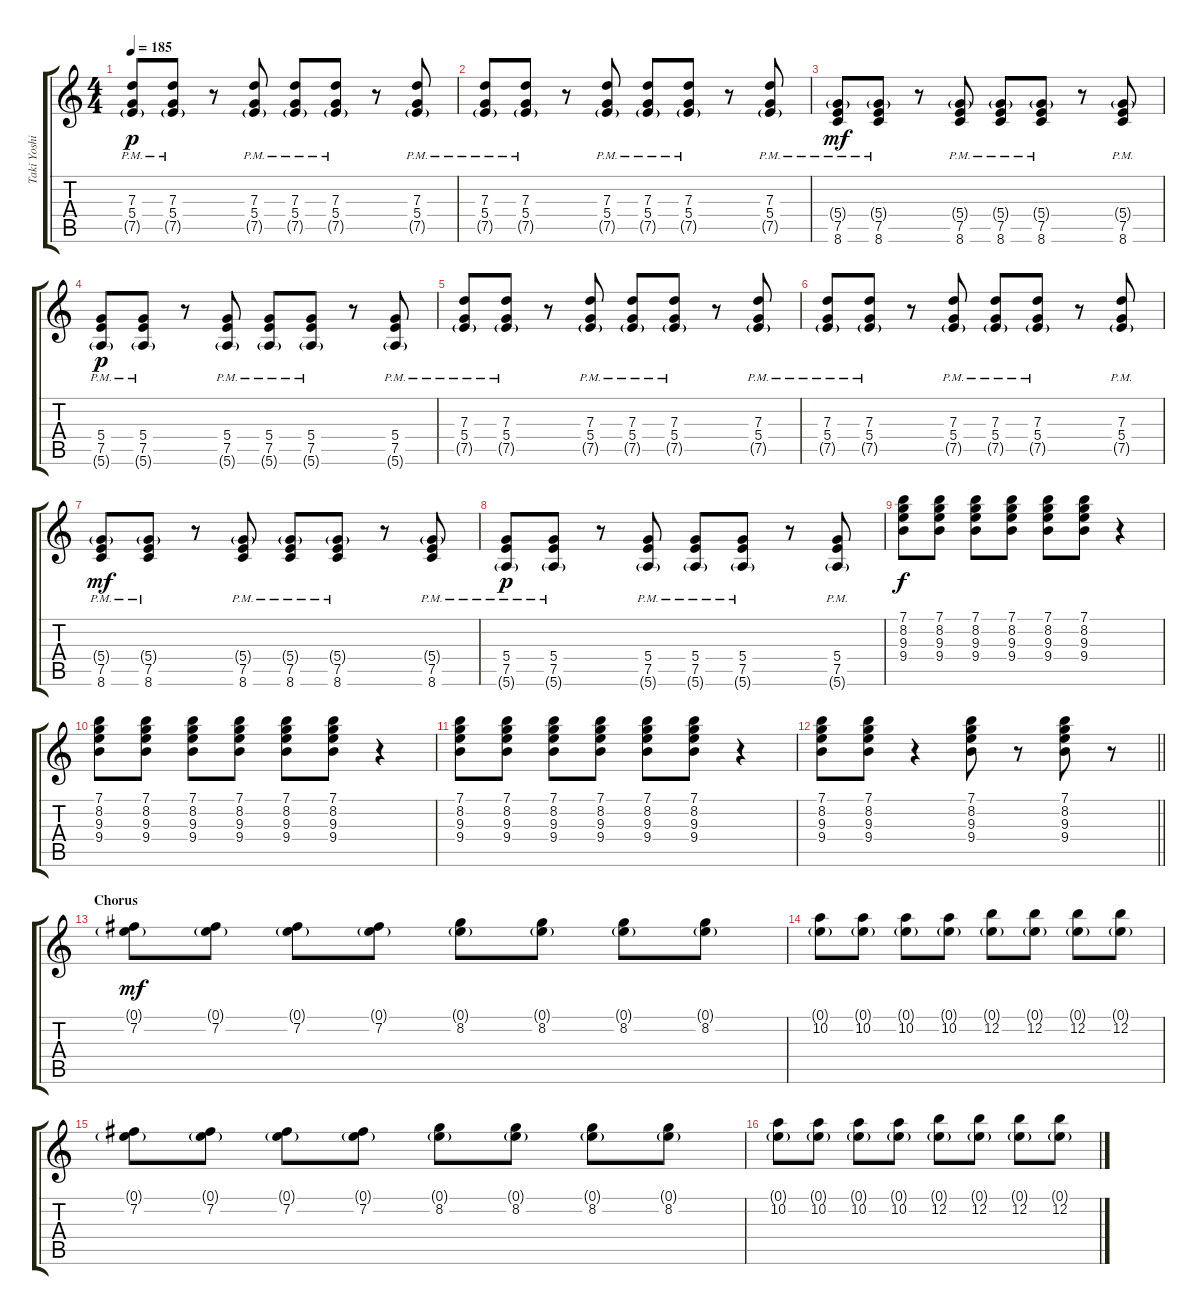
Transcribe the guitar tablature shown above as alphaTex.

\track ("Taki Yoshimitsu" "Taki Yoshi") {instrument distortionguitar}
\staff {score tabs}
\tuning (E4 B3 G3 D3 A2 E2) {hide}
\ts (4 4)
\tempo 185
\clef g2
\ks c
(7.3{pm} 5.4{pm} 7.5{g pm}).8{dy p} (7.3{pm} 5.4{pm} 7.5{g pm}).8 r.8 (7.3{pm} 5.4{pm} 7.5{g pm}).8 (7.3{pm} 5.4{pm} 7.5{g pm}).8 (7.3{pm} 5.4{pm} 7.5{g pm}).8 r.8 (7.3{pm} 5.4{pm} 7.5{g pm}).8 |
(7.3{pm} 5.4{pm} 7.5{g pm}).8 (7.3{pm} 5.4{pm} 7.5{g pm}).8 r.8 (7.3{pm} 5.4{pm} 7.5{g pm}).8 (7.3{pm} 5.4{pm} 7.5{g pm}).8 (7.3{pm} 5.4{pm} 7.5{g pm}).8 r.8 (7.3{pm} 5.4{pm} 7.5{g pm}).8 |
(5.4{g pm} 7.5{pm} 8.6{pm}).8{dy mf} (5.4{g pm} 7.5{pm} 8.6{pm}).8 r.8 (5.4{g pm} 7.5{pm} 8.6{pm}).8 (5.4{g pm} 7.5{pm} 8.6{pm}).8 (5.4{g pm} 7.5{pm} 8.6{pm}).8 r.8 (5.4{g pm} 7.5{pm} 8.6{pm}).8 |
(5.4{pm} 7.5{pm} 5.6{g pm}).8{dy p} (5.4{pm} 7.5{pm} 5.6{g pm}).8 r.8 (5.4{pm} 7.5{pm} 5.6{g pm}).8 (5.4{pm} 7.5{pm} 5.6{g pm}).8 (5.4{pm} 7.5{pm} 5.6{g pm}).8 r.8 (5.4{pm} 7.5{pm} 5.6{g pm}).8 |
(7.3{pm} 5.4{pm} 7.5{g pm}).8 (7.3{pm} 5.4{pm} 7.5{g pm}).8 r.8 (7.3{pm} 5.4{pm} 7.5{g pm}).8 (7.3{pm} 5.4{pm} 7.5{g pm}).8 (7.3{pm} 5.4{pm} 7.5{g pm}).8 r.8 (7.3{pm} 5.4{pm} 7.5{g pm}).8 |
(7.3{pm} 5.4{pm} 7.5{g pm}).8 (7.3{pm} 5.4{pm} 7.5{g pm}).8 r.8 (7.3{pm} 5.4{pm} 7.5{g pm}).8 (7.3{pm} 5.4{pm} 7.5{g pm}).8 (7.3{pm} 5.4{pm} 7.5{g pm}).8 r.8 (7.3{pm} 5.4{pm} 7.5{g pm}).8 |
(5.4{g pm} 7.5{pm} 8.6{pm}).8{dy mf} (5.4{g pm} 7.5{pm} 8.6{pm}).8 r.8 (5.4{g pm} 7.5{pm} 8.6{pm}).8 (5.4{g pm} 7.5{pm} 8.6{pm}).8 (5.4{g pm} 7.5{pm} 8.6{pm}).8 r.8 (5.4{g pm} 7.5{pm} 8.6{pm}).8 |
(5.4{pm} 7.5{pm} 5.6{g pm}).8{dy p} (5.4{pm} 7.5{pm} 5.6{g pm}).8 r.8 (5.4{pm} 7.5{pm} 5.6{g pm}).8 (5.4{pm} 7.5{pm} 5.6{g pm}).8 (5.4{pm} 7.5{pm} 5.6{g pm}).8 r.8 (5.4{pm} 7.5{pm} 5.6{g pm}).8 |
(7.1 8.2 9.3 9.4).8{dy f instrument distortionguitar} (7.1 8.2 9.3 9.4).8 (7.1 8.2 9.3 9.4).8 (7.1 8.2 9.3 9.4).8 (7.1 8.2 9.3 9.4).8 (7.1 8.2 9.3 9.4).8 r.4 |
(7.1 8.2 9.3 9.4).8 (7.1 8.2 9.3 9.4).8 (7.1 8.2 9.3 9.4).8 (7.1 8.2 9.3 9.4).8 (7.1 8.2 9.3 9.4).8 (7.1 8.2 9.3 9.4).8 r.4 |
(7.1 8.2 9.3 9.4).8 (7.1 8.2 9.3 9.4).8 (7.1 8.2 9.3 9.4).8 (7.1 8.2 9.3 9.4).8 (7.1 8.2 9.3 9.4).8 (7.1 8.2 9.3 9.4).8 r.4 |
\barLineRight lightlight
(7.1 8.2 9.3 9.4).8 (7.1 8.2 9.3 9.4).8 r.4 (7.1 8.2 9.3 9.4).8 r.8 (7.1 8.2 9.3 9.4).8 r.8 |
\section ("" "Chorus")
(0.1{g} 7.2).8{dy mf} (0.1{g} 7.2).8 (0.1{g} 7.2).8 (0.1{g} 7.2).8 (0.1{g} 8.2).8 (0.1{g} 8.2).8 (0.1{g} 8.2).8 (0.1{g} 8.2).8 |
(0.1{g} 10.2).8 (0.1{g} 10.2).8 (0.1{g} 10.2).8 (0.1{g} 10.2).8 (0.1{g} 12.2).8 (0.1{g} 12.2).8 (0.1{g} 12.2).8 (0.1{g} 12.2).8 |
(0.1{g} 7.2).8 (0.1{g} 7.2).8 (0.1{g} 7.2).8 (0.1{g} 7.2).8 (0.1{g} 8.2).8 (0.1{g} 8.2).8 (0.1{g} 8.2).8 (0.1{g} 8.2).8 |
(0.1{g} 10.2).8 (0.1{g} 10.2).8 (0.1{g} 10.2).8 (0.1{g} 10.2).8 (0.1{g} 12.2).8 (0.1{g} 12.2).8 (0.1{g} 12.2).8 (0.1{g} 12.2).8
